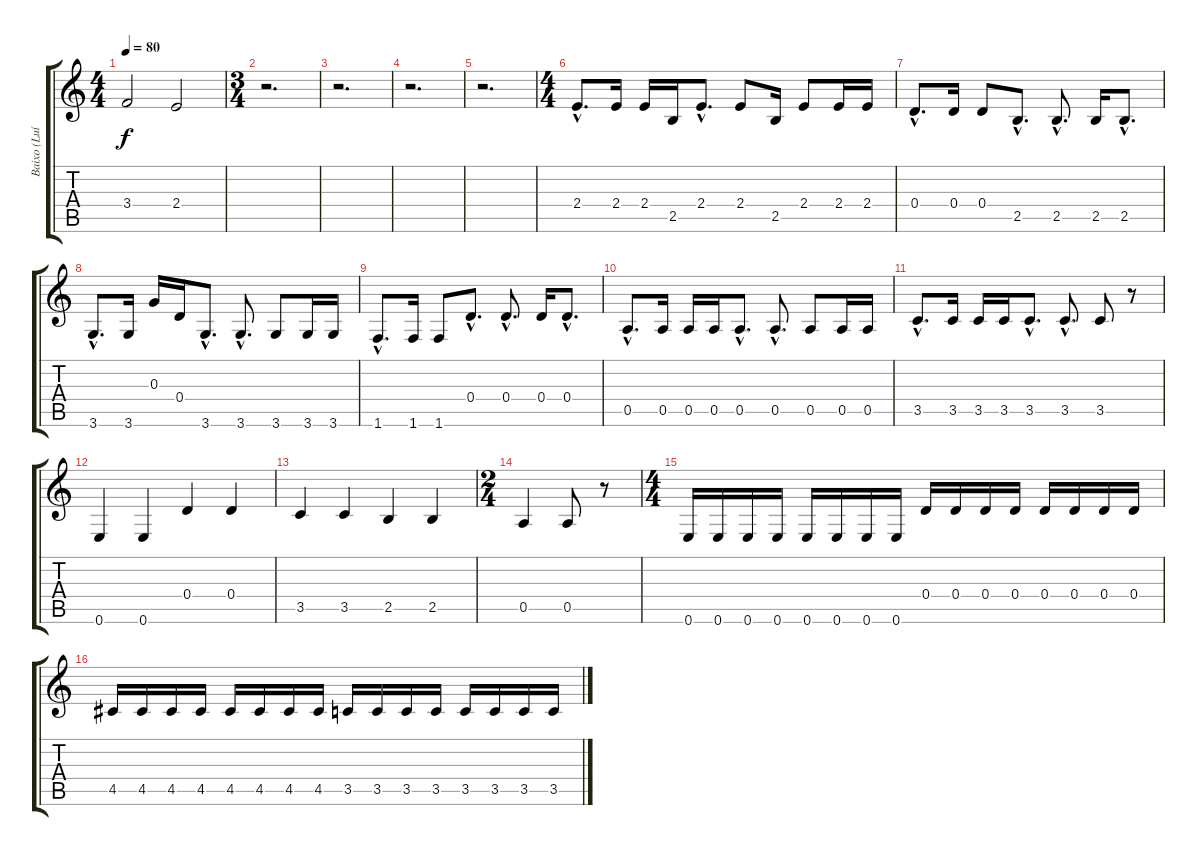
\track ("Baixo (Luís Mariutti)" "Baixo (Luí") {instrument fretlessbass}
\staff {score tabs}
\tuning (E4 B3 G3 D3 A2 E2) {hide}
\ts (4 4)
\tempo 80
\clef g2
\ks c
3.4.2{dy f} 2.4.2 |
\ts (3 4)
r.2{d} |
r.2{d} |
r.2{d} |
r.2{d} |
\ts (4 4)
2.4{hac}.8{d} 2.4.16 2.4.16 2.5.16 2.4{hac}.8{d} 2.4.8 2.5.16 2.4.8 2.4.16 2.4.16 |
0.4{hac}.8{d} 0.4.16 0.4.8 2.5{hac}.8{d} 2.5{hac}.8{d} 2.5.16 2.5{hac}.8{d} |
3.6{hac}.8{d} 3.6.16 0.3.16 0.4.16 3.6{hac}.8{d} 3.6{hac}.8{d} 3.6.8 3.6.16 3.6.16 |
1.6{hac}.8{d} 1.6.16 1.6.8 0.4{hac}.8{d} 0.4{hac}.8{d} 0.4.16 0.4{hac}.8{d} |
0.5{hac}.8{d} 0.5.16 0.5.16 0.5.16 0.5{hac}.8{d} 0.5{hac}.8{d} 0.5.8 0.5.16 0.5.16 |
3.5{hac}.8{d} 3.5.16 3.5.16 3.5.16 3.5{hac}.8{d} 3.5{hac}.8{d} 3.5.8 r.8 |
0.6.4 0.6.4 0.4.4 0.4.4 |
3.5.4 3.5.4 2.5.4 2.5.4 |
\ts (2 4)
0.5.4 0.5.8 r.8 |
\ts (4 4)
0.6.16 0.6.16 0.6.16 0.6.16 0.6.16 0.6.16 0.6.16 0.6.16 0.4.16 0.4.16 0.4.16 0.4.16 0.4.16 0.4.16 0.4.16 0.4.16 |
4.5.16 4.5.16 4.5.16 4.5.16 4.5.16 4.5.16 4.5.16 4.5.16 3.5.16 3.5.16 3.5.16 3.5.16 3.5.16 3.5.16 3.5.16 3.5.16
